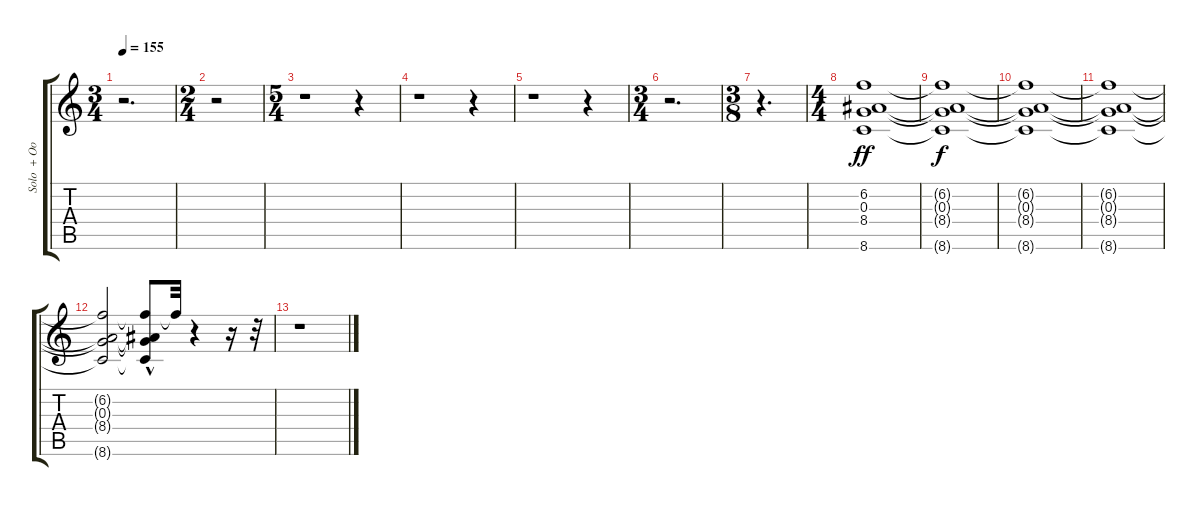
\track ("Solo  + Oohs +Strings       " "Solo  + Oo") {instrument overdrivenguitar}
\staff {score tabs}
\tuning (E4 B3 G3 D3 A2 E2) {hide}
\ts (3 4)
\tempo 155
\clef g2
\ks c
r.2{d dy f} |
\ts (2 4)
r.2 |
\ts (5 4)
r.1 r.4 |
r.1 r.4 |
r.1 r.4 |
\ts (3 4)
r.2{d} |
\ts (3 8)
r.4{d} |
\ts (4 4)
(6.2 0.3 8.4 8.6).1{dy ff volume 8 instrument stringensemble2} |
(6.2{t} 0.3{t} 8.4{t} 8.6{t}).1{dy f} |
(6.2{t} 0.3{t} 8.4{t} 8.6{t}).1 |
(6.2{t} 0.3{t} 8.4{t} 8.6{t}).1 |
(6.2{t} 0.3{t} 8.4{t} 8.6{t}).2 (6.2{t} 0.3{hac t} 8.4{t} 8.6{t}).8 6.2{t}.32 r.4 r.16 r.32 |
r.1
